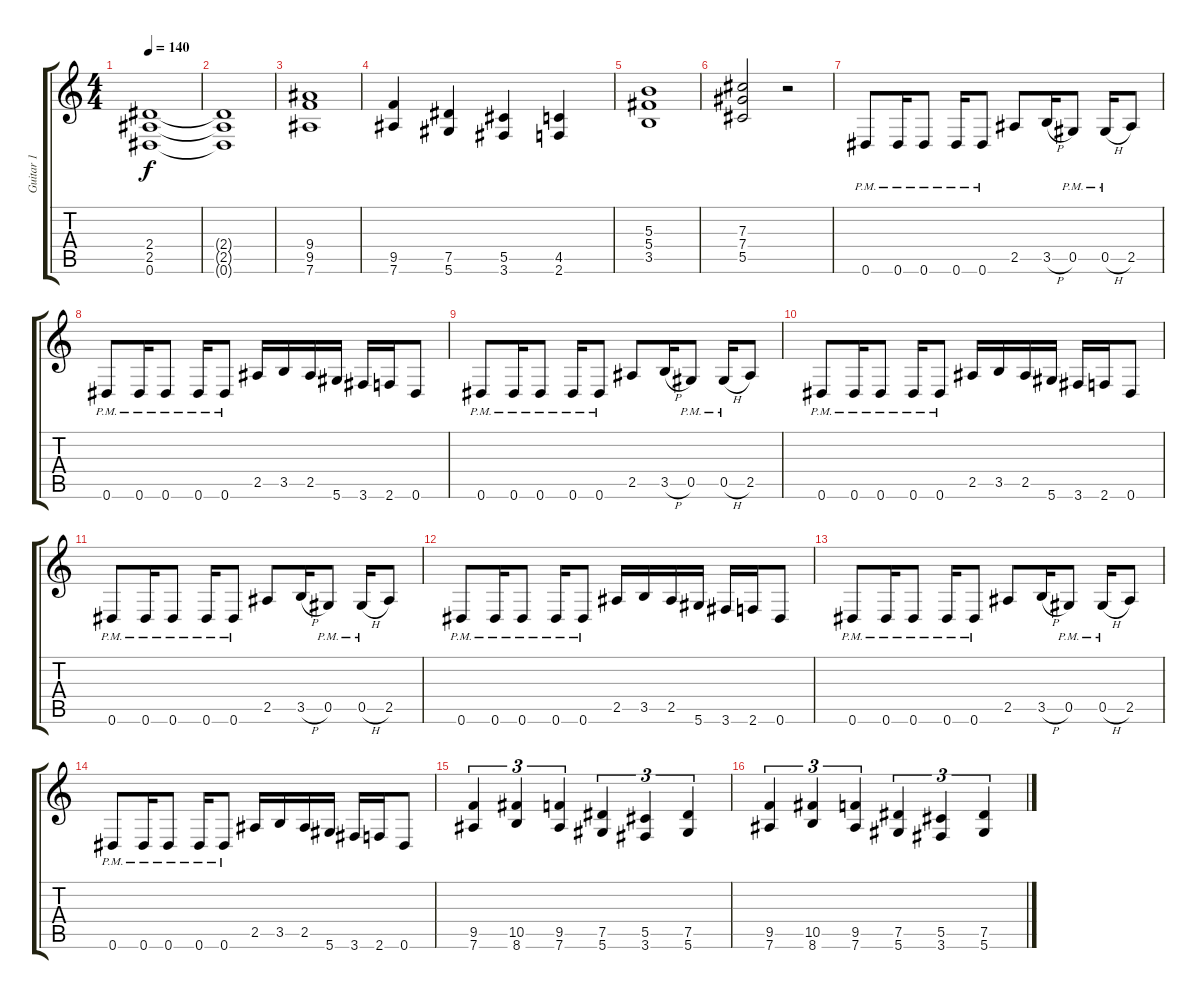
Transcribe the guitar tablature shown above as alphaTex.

\track ("Guitar 1" "Guitar 1") {instrument distortionguitar}
\staff {score tabs}
\tuning (Eb4 Bb3 Gb3 Db3 Ab2 Eb2) {hide}
\ts (4 4)
\tempo 140
\clef g2
\ks c
(2.4 2.5 0.6).1{dy f} |
(2.4{t} 2.5{t} 0.6{t}).1 |
(9.4 9.5 7.6).1 |
(9.5 7.6).4 (7.5 5.6).4 (5.5 3.6).4 (4.5 2.6).4 |
(5.3 5.4 3.5).1 |
(7.3 7.4 5.5).2 r.2 |
0.6{pm}.8 0.6{pm}.16 0.6{pm}.8 0.6{pm}.16 0.6{pm}.8 2.5.8 3.5{h}.16 0.5{pm}.8 0.5{h pm}.16 2.5.8 |
0.6{pm}.8 0.6{pm}.16 0.6{pm}.8 0.6{pm}.16 0.6{pm}.8 2.5.16 3.5.16 2.5.16 5.6.16 3.6.16 2.6.16 0.6.8 |
0.6{pm}.8 0.6{pm}.16 0.6{pm}.8 0.6{pm}.16 0.6{pm}.8 2.5.8 3.5{h}.16 0.5{pm}.8 0.5{h pm}.16 2.5.8 |
0.6{pm}.8 0.6{pm}.16 0.6{pm}.8 0.6{pm}.16 0.6{pm}.8 2.5.16 3.5.16 2.5.16 5.6.16 3.6.16 2.6.16 0.6.8 |
0.6{pm}.8 0.6{pm}.16 0.6{pm}.8 0.6{pm}.16 0.6{pm}.8 2.5.8 3.5{h}.16 0.5{pm}.8 0.5{h pm}.16 2.5.8 |
0.6{pm}.8 0.6{pm}.16 0.6{pm}.8 0.6{pm}.16 0.6{pm}.8 2.5.16 3.5.16 2.5.16 5.6.16 3.6.16 2.6.16 0.6.8 |
0.6{pm}.8 0.6{pm}.16 0.6{pm}.8 0.6{pm}.16 0.6{pm}.8 2.5.8 3.5{h}.16 0.5{pm}.8 0.5{h pm}.16 2.5.8 |
0.6{pm}.8 0.6{pm}.16 0.6{pm}.8 0.6{pm}.16 0.6{pm}.8 2.5.16 3.5.16 2.5.16 5.6.16 3.6.16 2.6.16 0.6.8 |
(9.5 7.6).4{tu (3 2)} (10.5 8.6).4{tu (3 2)} (9.5 7.6).4{tu (3 2)} (7.5 5.6).4{tu (3 2)} (5.5 3.6).4{tu (3 2)} (7.5 5.6).4{tu (3 2)} |
(9.5 7.6).4{tu (3 2)} (10.5 8.6).4{tu (3 2)} (9.5 7.6).4{tu (3 2)} (7.5 5.6).4{tu (3 2)} (5.5 3.6).4{tu (3 2)} (7.5 5.6).4{tu (3 2)}
